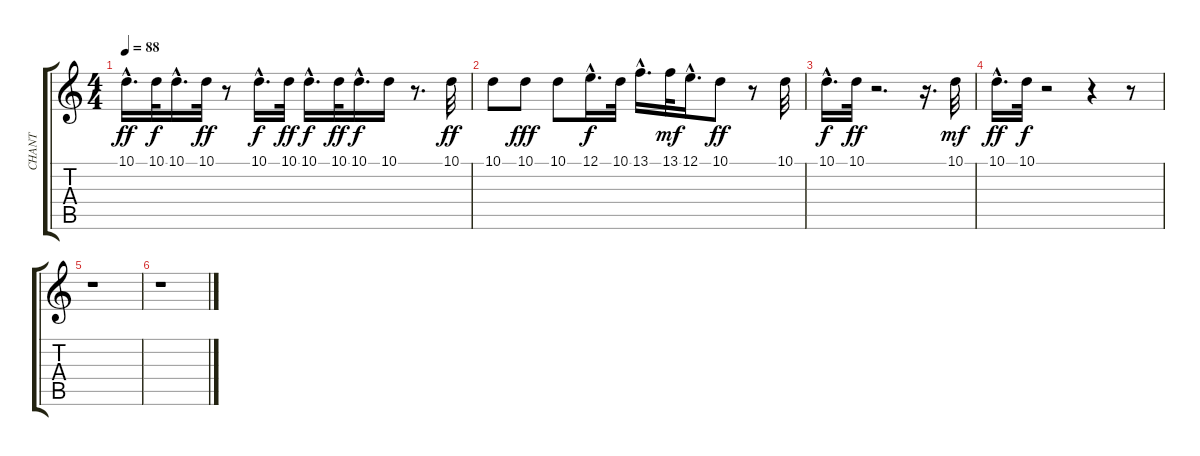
\track ("CHANT" "CHANT") {instrument harmonica}
\staff {score tabs}
\tuning (E4 B3 G3 D3 A2 E2) {hide}
\ts (4 4)
\tempo 88
\clef g2
\ks c
10.1{hac}.16{d dy ff} 10.1.32{dy f} 10.1{hac}.16{d} 10.1.32{dy ff} r.8 10.1{hac}.16{d dy f} 10.1.32{dy ff} 10.1{hac}.16{d dy f} 10.1.32{dy ff} 10.1{hac}.16{d dy f} 10.1.16 r.8{d} 10.1.32{dy ff} |
10.1.8 10.1.8{dy fff} 10.1.8 12.1{hac}.16{d dy f} 10.1.32 13.1{hac}.16{d} 13.1.32{dy mf} 12.1{hac}.16{d} 10.1.8{dy ff} r.8 10.1.32 |
10.1{hac}.16{d dy f} 10.1.32{dy ff} r.2{d} r.16{d} 10.1.32{dy mf} |
10.1{hac}.16{d dy ff} 10.1.32{dy f} r.2 r.4 r.8 |
r.1 |
r.1
